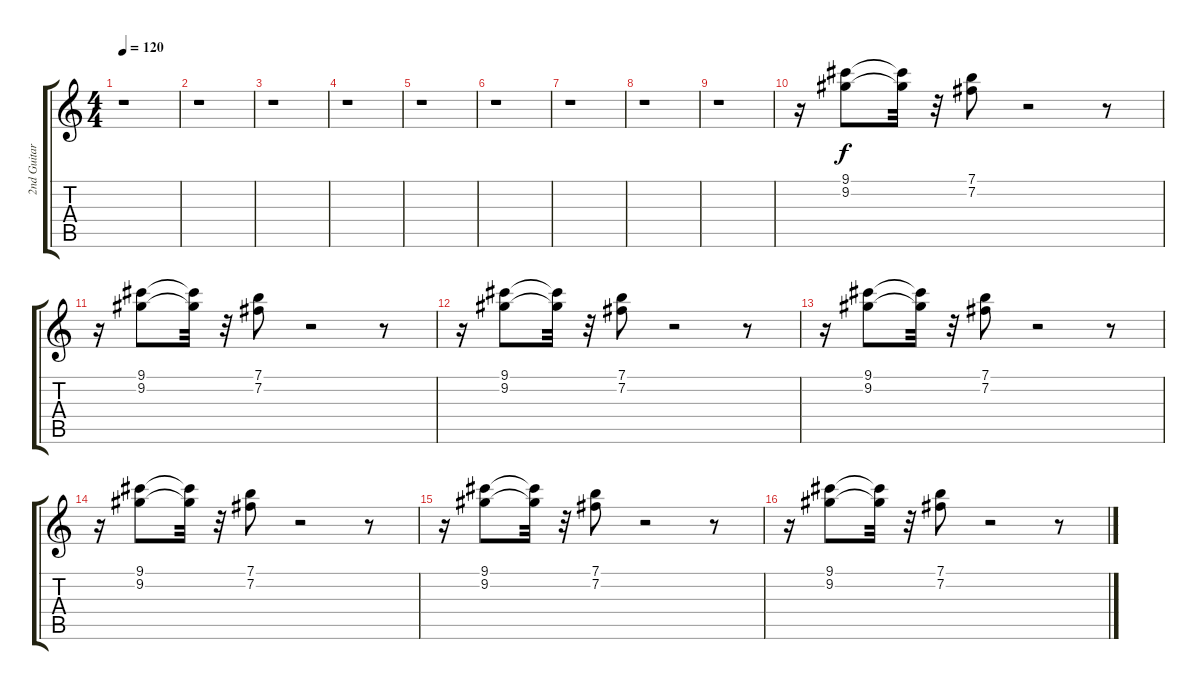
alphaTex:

\track ("2nd Guitar" "2nd Guitar") {instrument overdrivenguitar}
\staff {score tabs}
\tuning (E4 B3 G3 D3 A2 E2) {hide}
\ts (4 4)
\tempo 120
\clef g2
\ks c
r.1{dy mf} |
r.1 |
r.1 |
r.1 |
r.1 |
r.1 |
r.1 |
r.1 |
r.1 |
r.16 (9.1 9.2).8{dy f} (9.1{t} 9.2{t}).32 r.32 (7.1 7.2).8 r.2 r.8 |
r.16 (9.1 9.2).8 (9.1{t} 9.2{t}).32 r.32 (7.1 7.2).8 r.2 r.8 |
r.16 (9.1 9.2).8 (9.1{t} 9.2{t}).32 r.32 (7.1 7.2).8 r.2 r.8 |
r.16 (9.1 9.2).8 (9.1{t} 9.2{t}).32 r.32 (7.1 7.2).8 r.2 r.8 |
r.16 (9.1 9.2).8 (9.1{t} 9.2{t}).32 r.32 (7.1 7.2).8 r.2 r.8 |
r.16 (9.1 9.2).8 (9.1{t} 9.2{t}).32 r.32 (7.1 7.2).8 r.2 r.8 |
r.16 (9.1 9.2).8 (9.1{t} 9.2{t}).32 r.32 (7.1 7.2).8 r.2 r.8
